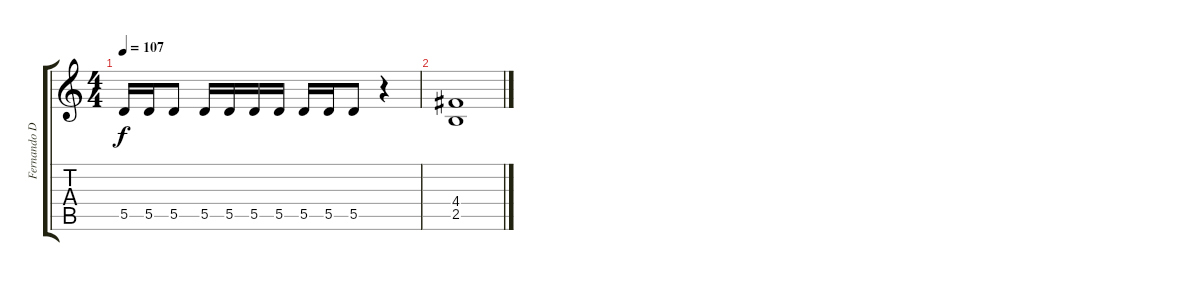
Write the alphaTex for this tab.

\track ("Fernando Distorção" "Fernando D") {instrument distortionguitar}
\staff {score tabs}
\tuning (E4 B3 G3 D3 A2 E2) {hide}
\ts (4 4)
\tempo 107
\clef g2
\ks c
5.5.16{dy f} 5.5.16 5.5.8 5.5.16 5.5.16 5.5.16 5.5.16 5.5.16 5.5.16 5.5.8 r.4 |
(4.4 2.5).1
